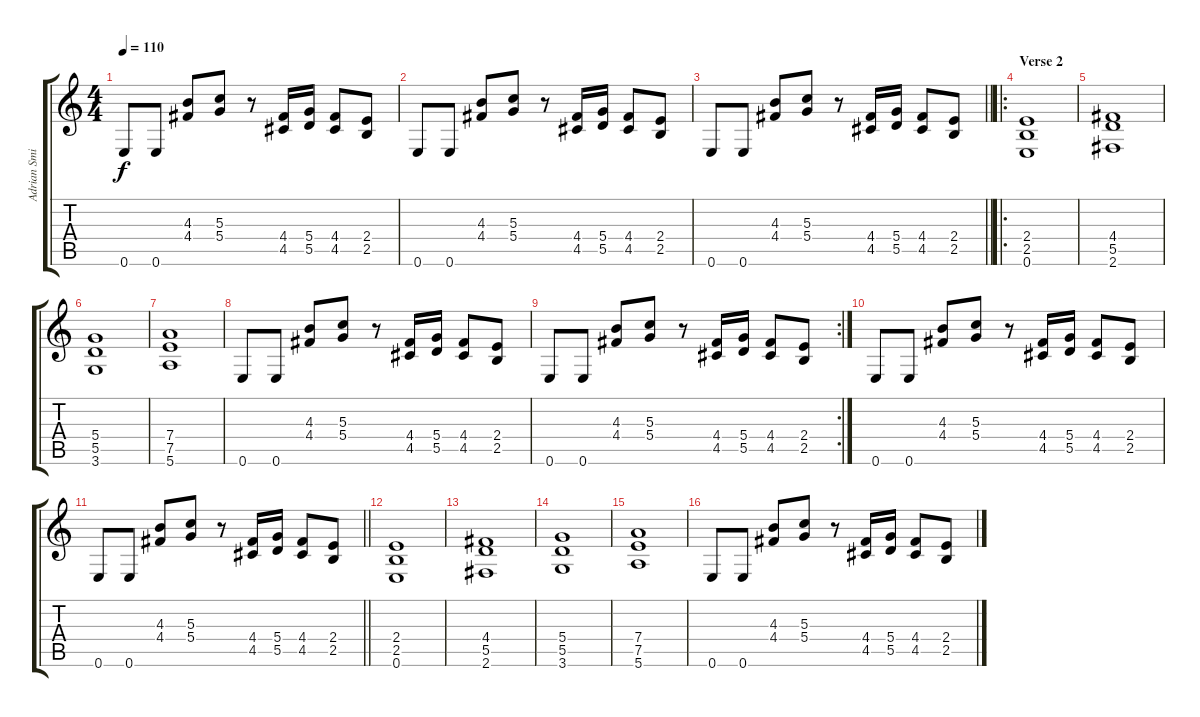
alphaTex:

\track ("Adrian Smith (Dis)" "Adrian Smi") {instrument distortionguitar}
\staff {score tabs}
\tuning (E4 B3 G3 D3 A2 E2) {hide}
\ts (4 4)
\tempo 110
\clef g2
\ks c
0.6.8{dy f} 0.6.8 (4.3 4.4).8 (5.3 5.4).8 r.8 (4.4 4.5).16 (5.4 5.5).16 (4.4 4.5).8 (2.4 2.5).8 |
0.6.8 0.6.8 (4.3 4.4).8 (5.3 5.4).8 r.8 (4.4 4.5).16 (5.4 5.5).16 (4.4 4.5).8 (2.4 2.5).8 |
\barLineRight lightlight
0.6.8 0.6.8 (4.3 4.4).8 (5.3 5.4).8 r.8 (4.4 4.5).16 (5.4 5.5).16 (4.4 4.5).8 (2.4 2.5).8 |
\ro
\section ("" "Verse 2")
(2.4 2.5 0.6).1 |
(4.4 5.5 2.6).1 |
(5.4 5.5 3.6).1 |
(7.4 7.5 5.6).1 |
0.6.8 0.6.8 (4.3 4.4).8 (5.3 5.4).8 r.8 (4.4 4.5).16 (5.4 5.5).16 (4.4 4.5).8 (2.4 2.5).8 |
\rc 2
0.6.8 0.6.8 (4.3 4.4).8 (5.3 5.4).8 r.8 (4.4 4.5).16 (5.4 5.5).16 (4.4 4.5).8 (2.4 2.5).8 |
0.6.8 0.6.8 (4.3 4.4).8 (5.3 5.4).8 r.8 (4.4 4.5).16 (5.4 5.5).16 (4.4 4.5).8 (2.4 2.5).8 |
\barLineRight lightlight
0.6.8 0.6.8 (4.3 4.4).8 (5.3 5.4).8 r.8 (4.4 4.5).16 (5.4 5.5).16 (4.4 4.5).8 (2.4 2.5).8 |
(2.4 2.5 0.6).1 |
(4.4 5.5 2.6).1 |
(5.4 5.5 3.6).1 |
(7.4 7.5 5.6).1 |
0.6.8 0.6.8 (4.3 4.4).8 (5.3 5.4).8 r.8 (4.4 4.5).16 (5.4 5.5).16 (4.4 4.5).8 (2.4 2.5).8
